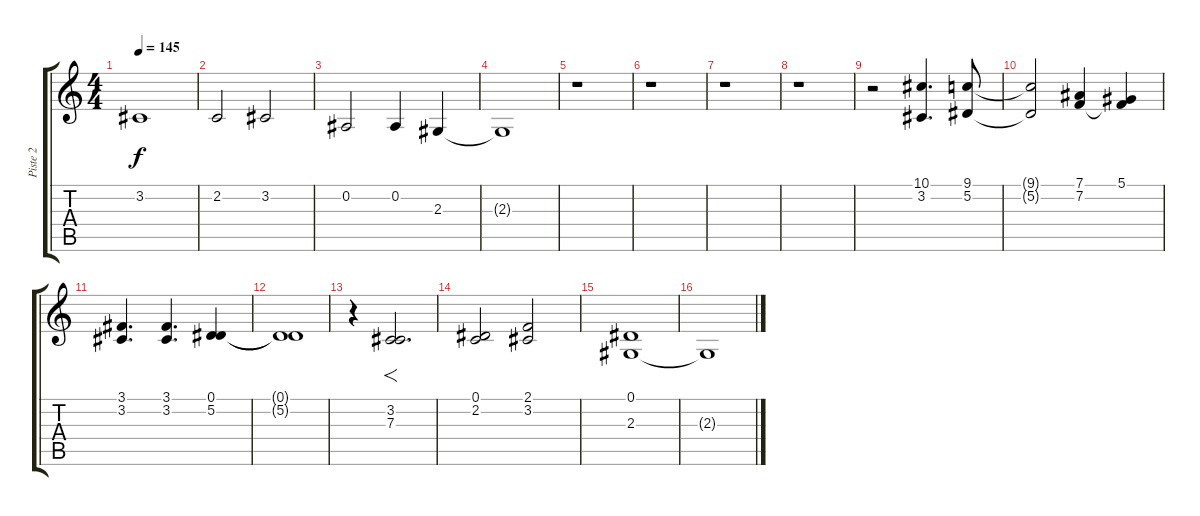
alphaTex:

\track ("Piste 2" "Piste 2") {instrument stringensemble1}
\staff {score tabs}
\tuning (Eb4 Bb3 Gb3 Db3 Ab2 Eb2) {hide}
\ts (4 4)
\tempo 145
\clef g2
\ks c
3.2.1{dy f} |
2.2.2 3.2.2 |
0.2.2 0.2.4 2.3.4 |
2.3{t}.1 |
r.1 |
r.1 |
r.1 |
r.1 |
r.2 (10.1 3.2).4{d} (9.1 5.2).8 |
(9.1{t} 5.2{t}).2 (7.1 7.2).4 (5.1 7.2{t}).4 |
(3.1 3.2).4{d} (3.1 3.2).4{d} (0.1 5.2).4 |
(0.1{t} 5.2{t}).1 |
r.4 (3.2 7.3).2{f d} |
(0.1 2.2).2 (2.1 3.2).2 |
(0.1 2.3).1 |
2.3{t}.1
